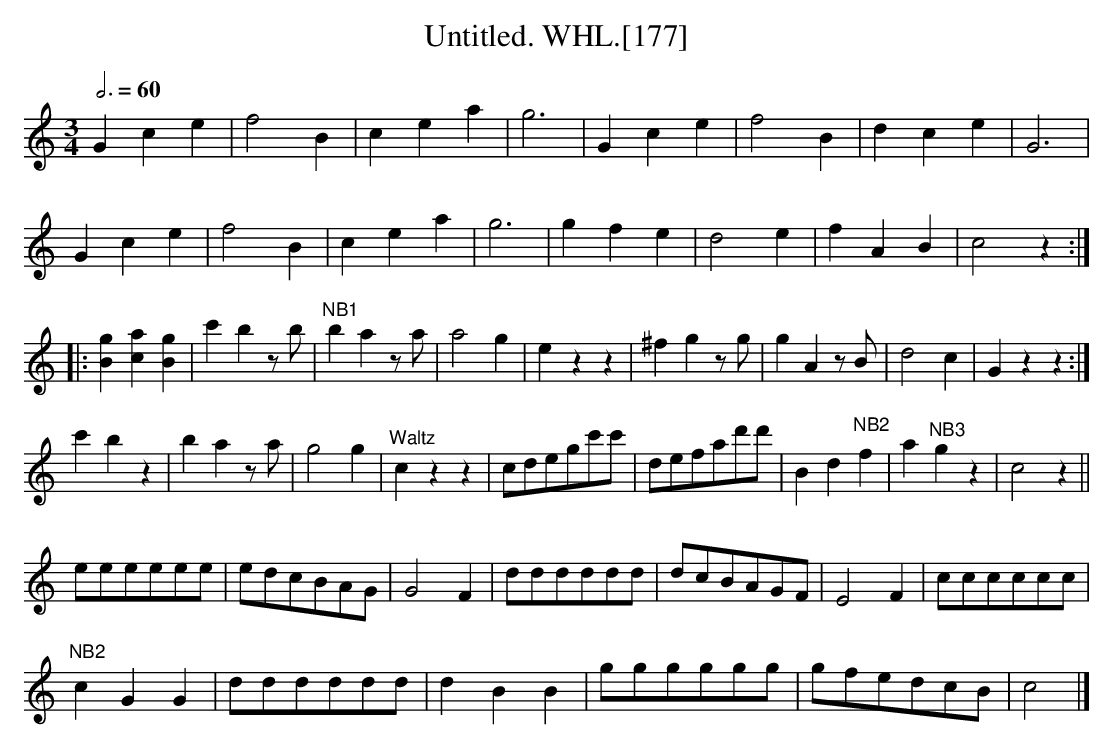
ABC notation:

X:1
T:Untitled. WHL.[177]
M:3/4
L:1/4
Q:3/4=60
K:C
Gce | f2B | cea | g3 |Gce | f2B | dce | G3 |
Gce | f2B | cea | g3 |gfe | d2e | fAB | c2z :|
|: [Bg][ca][Bg] | c'bz/b/ | "^NB1"baz/a/ | a2g |ezz | ^fgz/g/ | gAz/B/ | d2c | Gzz :|
c'bz | baz/a/ | g2g | "^Waltz" czz |c/d/e/g/c'/c'/ | d/e/f/a/d'/d'/ | Bd"^NB2"f | a"^NB3"gz |c2z ||
e/e/e/e/e/e/ | e/d/c/B/A/G/ | G2F |d/d/d/d/d/d/ | d/c/B/A/G/F/ | E2F | c/c/c/c/c/c/ |
"^NB2"cGG | d/d/d/d/d/d/ | dBB | g/g/g/g/g/g/ |g/f/e/d/c/B/ | c2|]
